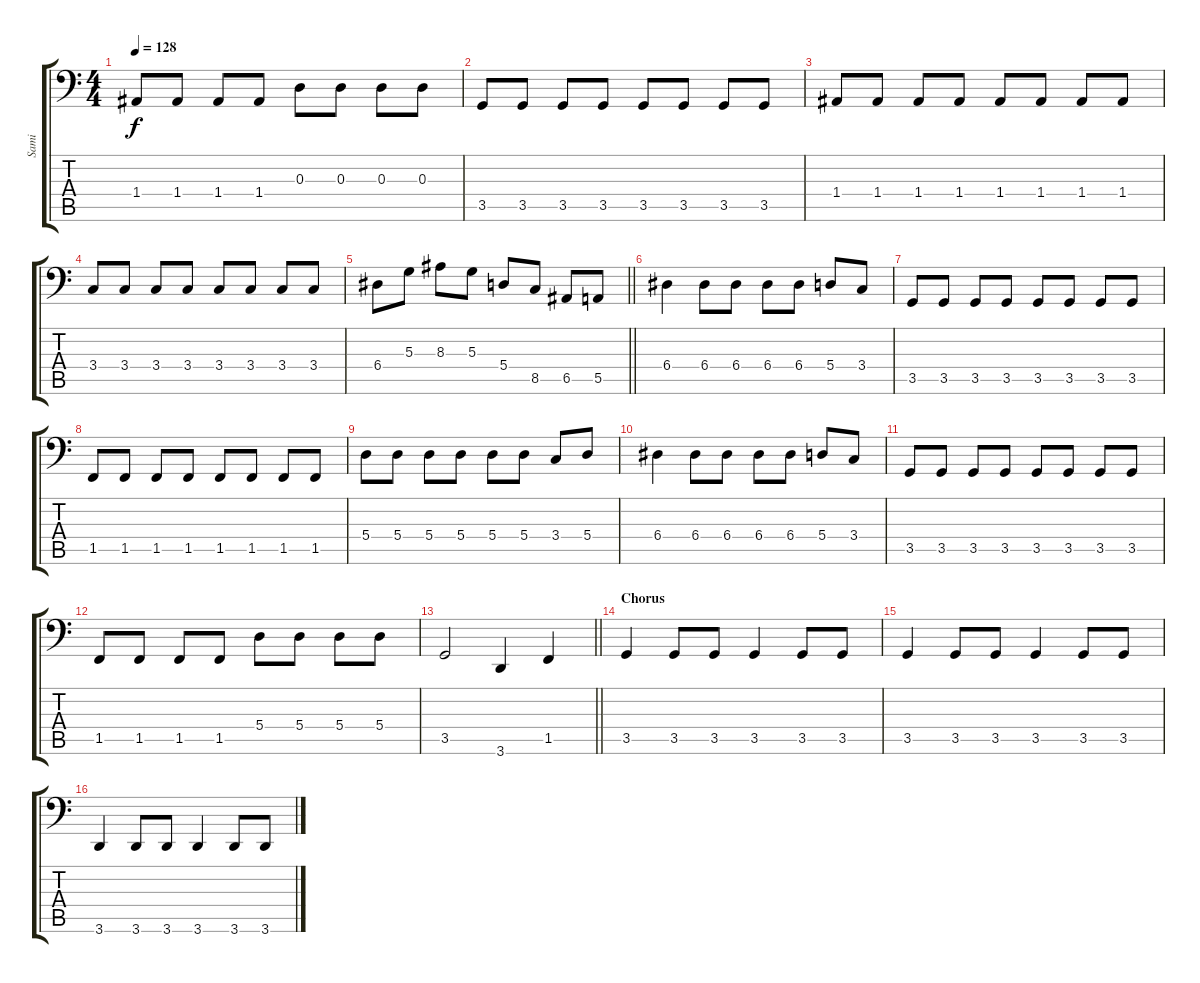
\track ("Sami" "Sami") {instrument electricbassfinger}
\staff {score tabs}
\tuning (C3 G2 D2 A1 E1 B0) {hide}
\ts (4 4)
\tempo 128
\clef f4
\ks c
1.4.8{dy f} 1.4.8 1.4.8 1.4.8 0.3.8 0.3.8 0.3.8 0.3.8 |
3.5.8 3.5.8 3.5.8 3.5.8 3.5.8 3.5.8 3.5.8 3.5.8 |
1.4.8 1.4.8 1.4.8 1.4.8 1.4.8 1.4.8 1.4.8 1.4.8 |
3.4.8 3.4.8 3.4.8 3.4.8 3.4.8 3.4.8 3.4.8 3.4.8 |
\barLineRight lightlight
6.4.8 5.3.8 8.3.8 5.3.8 5.4.8 8.5.8 6.5.8 5.5.8 |
\section ("" "")
6.4.4 6.4.8 6.4.8 6.4.8 6.4.8 5.4.8 3.4.8 |
3.5.8 3.5.8 3.5.8 3.5.8 3.5.8 3.5.8 3.5.8 3.5.8 |
1.5.8 1.5.8 1.5.8 1.5.8 1.5.8 1.5.8 1.5.8 1.5.8 |
5.4.8 5.4.8 5.4.8 5.4.8 5.4.8 5.4.8 3.4.8 5.4.8 |
6.4.4 6.4.8 6.4.8 6.4.8 6.4.8 5.4.8 3.4.8 |
3.5.8 3.5.8 3.5.8 3.5.8 3.5.8 3.5.8 3.5.8 3.5.8 |
1.5.8 1.5.8 1.5.8 1.5.8 5.4.8 5.4.8 5.4.8 5.4.8 |
\barLineRight lightlight
3.5.2 3.6.4 1.5.4 |
\section ("" "Chorus")
3.5.4 3.5.8 3.5.8 3.5.4 3.5.8 3.5.8 |
3.5.4 3.5.8 3.5.8 3.5.4 3.5.8 3.5.8 |
3.6.4 3.6.8 3.6.8 3.6.4 3.6.8 3.6.8
